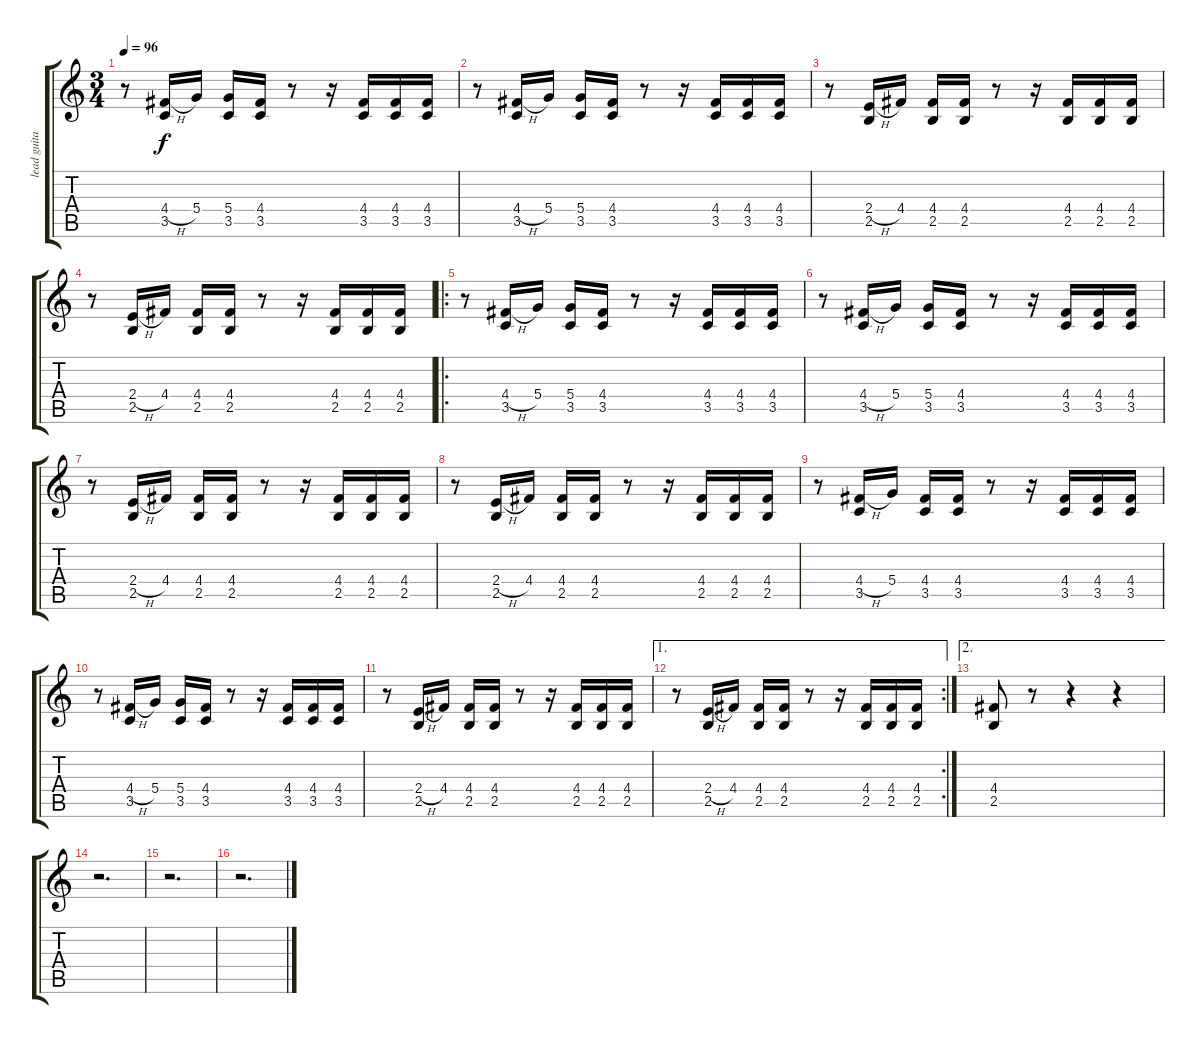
\track ("lead guitar 2" "lead guita") {instrument distortionguitar}
\staff {score tabs}
\tuning (E4 B3 G3 D3 A2 E2) {hide}
\ts (3 4)
\tempo 96
\clef g2
\ks c
r.8{dy f} (4.4{h} 3.5).16 5.4.16 (5.4 3.5).16 (4.4 3.5).16 r.8 r.16 (4.4 3.5).16 (4.4 3.5).16 (4.4 3.5).16 |
r.8 (4.4{h} 3.5).16 5.4.16 (5.4 3.5).16 (4.4 3.5).16 r.8 r.16 (4.4 3.5).16 (4.4 3.5).16 (4.4 3.5).16 |
r.8 (2.4{h} 2.5).16 4.4.16 (4.4 2.5).16 (4.4 2.5).16 r.8 r.16 (4.4 2.5).16 (4.4 2.5).16 (4.4 2.5).16 |
r.8 (2.4{h} 2.5).16 4.4.16 (4.4 2.5).16 (4.4 2.5).16 r.8 r.16 (4.4 2.5).16 (4.4 2.5).16 (4.4 2.5).16 |
\ro
r.8 (4.4{h} 3.5).16 5.4.16 (5.4 3.5).16 (4.4 3.5).16 r.8 r.16 (4.4 3.5).16 (4.4 3.5).16 (4.4 3.5).16 |
r.8 (4.4{h} 3.5).16 5.4.16 (5.4 3.5).16 (4.4 3.5).16 r.8 r.16 (4.4 3.5).16 (4.4 3.5).16 (4.4 3.5).16 |
r.8 (2.4{h} 2.5).16 4.4.16 (4.4 2.5).16 (4.4 2.5).16 r.8 r.16 (4.4 2.5).16 (4.4 2.5).16 (4.4 2.5).16 |
r.8 (2.4{h} 2.5).16 4.4.16 (4.4 2.5).16 (4.4 2.5).16 r.8 r.16 (4.4 2.5).16 (4.4 2.5).16 (4.4 2.5).16 |
r.8 (4.4{h} 3.5).16 5.4.16 (4.4 3.5).16 (4.4 3.5).16 r.8 r.16 (4.4 3.5).16 (4.4 3.5).16 (4.4 3.5).16 |
r.8 (4.4{h} 3.5).16 5.4.16 (5.4 3.5).16 (4.4 3.5).16 r.8 r.16 (4.4 3.5).16 (4.4 3.5).16 (4.4 3.5).16 |
r.8 (2.4{h} 2.5).16 4.4.16 (4.4 2.5).16 (4.4 2.5).16 r.8 r.16 (4.4 2.5).16 (4.4 2.5).16 (4.4 2.5).16 |
\ae 1
\rc 2
r.8 (2.4{h} 2.5).16 4.4.16 (4.4 2.5).16 (4.4 2.5).16 r.8 r.16 (4.4 2.5).16 (4.4 2.5).16 (4.4 2.5).16 |
\ae 2
(4.4 2.5).8 r.8 r.4 r.4 |
r.2{d} |
r.2{d} |
r.2{d}
